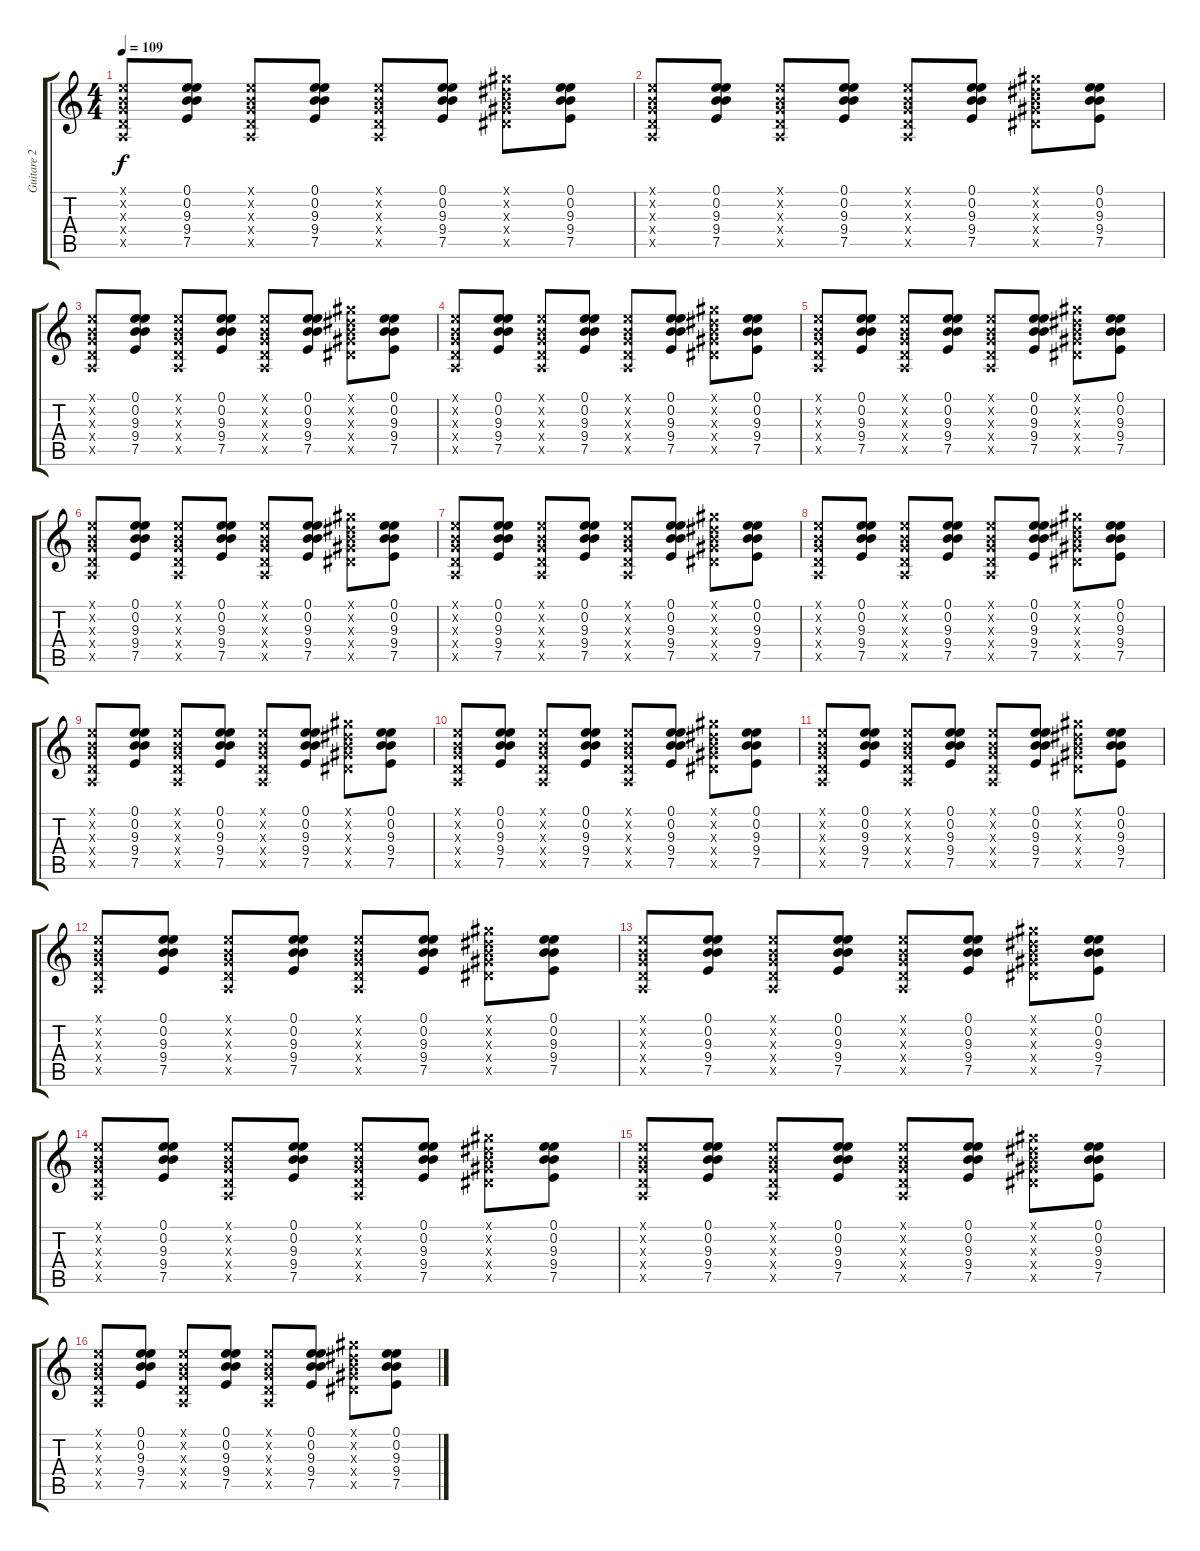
\track ("Guitare 2" "Guitare 2") {instrument acousticguitarsteel}
\staff {score tabs}
\tuning (E4 B3 G3 D3 A2 E2) {hide}
\ts (4 4)
\tempo 109
\clef g2
\ks c
(0.1{x} 0.2{x} 0.3{x} 0.4{x} 0.5{x}).8{dy f} (0.1 0.2 9.3 9.4 7.5).8 (0.1{x} 0.2{x} 0.3{x} 0.4{x} 0.5{x}).8 (0.1 0.2 9.3 9.4 7.5).8 (0.1{x} 0.2{x} 0.3{x} 0.4{x} 0.5{x}).8 (0.1 0.2 9.3 9.4 7.5).8 (4.1{x} 4.2{x} 4.3{x} 6.4{x} 6.5{x}).8 (0.1 0.2 9.3 9.4 7.5).8 |
(0.1{x} 0.2{x} 0.3{x} 0.4{x} 0.5{x}).8 (0.1 0.2 9.3 9.4 7.5).8 (0.1{x} 0.2{x} 0.3{x} 0.4{x} 0.5{x}).8 (0.1 0.2 9.3 9.4 7.5).8 (0.1{x} 0.2{x} 0.3{x} 0.4{x} 0.5{x}).8 (0.1 0.2 9.3 9.4 7.5).8 (4.1{x} 4.2{x} 4.3{x} 6.4{x} 6.5{x}).8 (0.1 0.2 9.3 9.4 7.5).8 |
(0.1{x} 0.2{x} 0.3{x} 0.4{x} 0.5{x}).8 (0.1 0.2 9.3 9.4 7.5).8 (0.1{x} 0.2{x} 0.3{x} 0.4{x} 0.5{x}).8 (0.1 0.2 9.3 9.4 7.5).8 (0.1{x} 0.2{x} 0.3{x} 0.4{x} 0.5{x}).8 (0.1 0.2 9.3 9.4 7.5).8 (4.1{x} 4.2{x} 4.3{x} 6.4{x} 6.5{x}).8 (0.1 0.2 9.3 9.4 7.5).8 |
(0.1{x} 0.2{x} 0.3{x} 0.4{x} 0.5{x}).8 (0.1 0.2 9.3 9.4 7.5).8 (0.1{x} 0.2{x} 0.3{x} 0.4{x} 0.5{x}).8 (0.1 0.2 9.3 9.4 7.5).8 (0.1{x} 0.2{x} 0.3{x} 0.4{x} 0.5{x}).8 (0.1 0.2 9.3 9.4 7.5).8 (4.1{x} 4.2{x} 4.3{x} 6.4{x} 6.5{x}).8 (0.1 0.2 9.3 9.4 7.5).8 |
(0.1{x} 0.2{x} 0.3{x} 0.4{x} 0.5{x}).8 (0.1 0.2 9.3 9.4 7.5).8 (0.1{x} 0.2{x} 0.3{x} 0.4{x} 0.5{x}).8 (0.1 0.2 9.3 9.4 7.5).8 (0.1{x} 0.2{x} 0.3{x} 0.4{x} 0.5{x}).8 (0.1 0.2 9.3 9.4 7.5).8 (4.1{x} 4.2{x} 4.3{x} 6.4{x} 6.5{x}).8 (0.1 0.2 9.3 9.4 7.5).8 |
(0.1{x} 0.2{x} 0.3{x} 0.4{x} 0.5{x}).8 (0.1 0.2 9.3 9.4 7.5).8 (0.1{x} 0.2{x} 0.3{x} 0.4{x} 0.5{x}).8 (0.1 0.2 9.3 9.4 7.5).8 (0.1{x} 0.2{x} 0.3{x} 0.4{x} 0.5{x}).8 (0.1 0.2 9.3 9.4 7.5).8 (4.1{x} 4.2{x} 4.3{x} 6.4{x} 6.5{x}).8 (0.1 0.2 9.3 9.4 7.5).8 |
(0.1{x} 0.2{x} 0.3{x} 0.4{x} 0.5{x}).8 (0.1 0.2 9.3 9.4 7.5).8 (0.1{x} 0.2{x} 0.3{x} 0.4{x} 0.5{x}).8 (0.1 0.2 9.3 9.4 7.5).8 (0.1{x} 0.2{x} 0.3{x} 0.4{x} 0.5{x}).8 (0.1 0.2 9.3 9.4 7.5).8 (4.1{x} 4.2{x} 4.3{x} 6.4{x} 6.5{x}).8 (0.1 0.2 9.3 9.4 7.5).8 |
(0.1{x} 0.2{x} 0.3{x} 0.4{x} 0.5{x}).8 (0.1 0.2 9.3 9.4 7.5).8 (0.1{x} 0.2{x} 0.3{x} 0.4{x} 0.5{x}).8 (0.1 0.2 9.3 9.4 7.5).8 (0.1{x} 0.2{x} 0.3{x} 0.4{x} 0.5{x}).8 (0.1 0.2 9.3 9.4 7.5).8 (4.1{x} 4.2{x} 4.3{x} 6.4{x} 6.5{x}).8 (0.1 0.2 9.3 9.4 7.5).8 |
(0.1{x} 0.2{x} 0.3{x} 0.4{x} 0.5{x}).8 (0.1 0.2 9.3 9.4 7.5).8 (0.1{x} 0.2{x} 0.3{x} 0.4{x} 0.5{x}).8 (0.1 0.2 9.3 9.4 7.5).8 (0.1{x} 0.2{x} 0.3{x} 0.4{x} 0.5{x}).8 (0.1 0.2 9.3 9.4 7.5).8 (4.1{x} 4.2{x} 4.3{x} 6.4{x} 6.5{x}).8 (0.1 0.2 9.3 9.4 7.5).8 |
(0.1{x} 0.2{x} 0.3{x} 0.4{x} 0.5{x}).8 (0.1 0.2 9.3 9.4 7.5).8 (0.1{x} 0.2{x} 0.3{x} 0.4{x} 0.5{x}).8 (0.1 0.2 9.3 9.4 7.5).8 (0.1{x} 0.2{x} 0.3{x} 0.4{x} 0.5{x}).8 (0.1 0.2 9.3 9.4 7.5).8 (4.1{x} 4.2{x} 4.3{x} 6.4{x} 6.5{x}).8 (0.1 0.2 9.3 9.4 7.5).8 |
(0.1{x} 0.2{x} 0.3{x} 0.4{x} 0.5{x}).8 (0.1 0.2 9.3 9.4 7.5).8 (0.1{x} 0.2{x} 0.3{x} 0.4{x} 0.5{x}).8 (0.1 0.2 9.3 9.4 7.5).8 (0.1{x} 0.2{x} 0.3{x} 0.4{x} 0.5{x}).8 (0.1 0.2 9.3 9.4 7.5).8 (4.1{x} 4.2{x} 4.3{x} 6.4{x} 6.5{x}).8 (0.1 0.2 9.3 9.4 7.5).8 |
(0.1{x} 0.2{x} 0.3{x} 0.4{x} 0.5{x}).8 (0.1 0.2 9.3 9.4 7.5).8 (0.1{x} 0.2{x} 0.3{x} 0.4{x} 0.5{x}).8 (0.1 0.2 9.3 9.4 7.5).8 (0.1{x} 0.2{x} 0.3{x} 0.4{x} 0.5{x}).8 (0.1 0.2 9.3 9.4 7.5).8 (4.1{x} 4.2{x} 4.3{x} 6.4{x} 6.5{x}).8 (0.1 0.2 9.3 9.4 7.5).8 |
(0.1{x} 0.2{x} 0.3{x} 0.4{x} 0.5{x}).8 (0.1 0.2 9.3 9.4 7.5).8 (0.1{x} 0.2{x} 0.3{x} 0.4{x} 0.5{x}).8 (0.1 0.2 9.3 9.4 7.5).8 (0.1{x} 0.2{x} 0.3{x} 0.4{x} 0.5{x}).8 (0.1 0.2 9.3 9.4 7.5).8 (4.1{x} 4.2{x} 4.3{x} 6.4{x} 6.5{x}).8 (0.1 0.2 9.3 9.4 7.5).8 |
(0.1{x} 0.2{x} 0.3{x} 0.4{x} 0.5{x}).8 (0.1 0.2 9.3 9.4 7.5).8 (0.1{x} 0.2{x} 0.3{x} 0.4{x} 0.5{x}).8 (0.1 0.2 9.3 9.4 7.5).8 (0.1{x} 0.2{x} 0.3{x} 0.4{x} 0.5{x}).8 (0.1 0.2 9.3 9.4 7.5).8 (4.1{x} 4.2{x} 4.3{x} 6.4{x} 6.5{x}).8 (0.1 0.2 9.3 9.4 7.5).8 |
(0.1{x} 0.2{x} 0.3{x} 0.4{x} 0.5{x}).8 (0.1 0.2 9.3 9.4 7.5).8 (0.1{x} 0.2{x} 0.3{x} 0.4{x} 0.5{x}).8 (0.1 0.2 9.3 9.4 7.5).8 (0.1{x} 0.2{x} 0.3{x} 0.4{x} 0.5{x}).8 (0.1 0.2 9.3 9.4 7.5).8 (4.1{x} 4.2{x} 4.3{x} 6.4{x} 6.5{x}).8 (0.1 0.2 9.3 9.4 7.5).8 |
(0.1{x} 0.2{x} 0.3{x} 0.4{x} 0.5{x}).8 (0.1 0.2 9.3 9.4 7.5).8 (0.1{x} 0.2{x} 0.3{x} 0.4{x} 0.5{x}).8 (0.1 0.2 9.3 9.4 7.5).8 (0.1{x} 0.2{x} 0.3{x} 0.4{x} 0.5{x}).8 (0.1 0.2 9.3 9.4 7.5).8 (4.1{x} 4.2{x} 4.3{x} 6.4{x} 6.5{x}).8 (0.1 0.2 9.3 9.4 7.5).8
